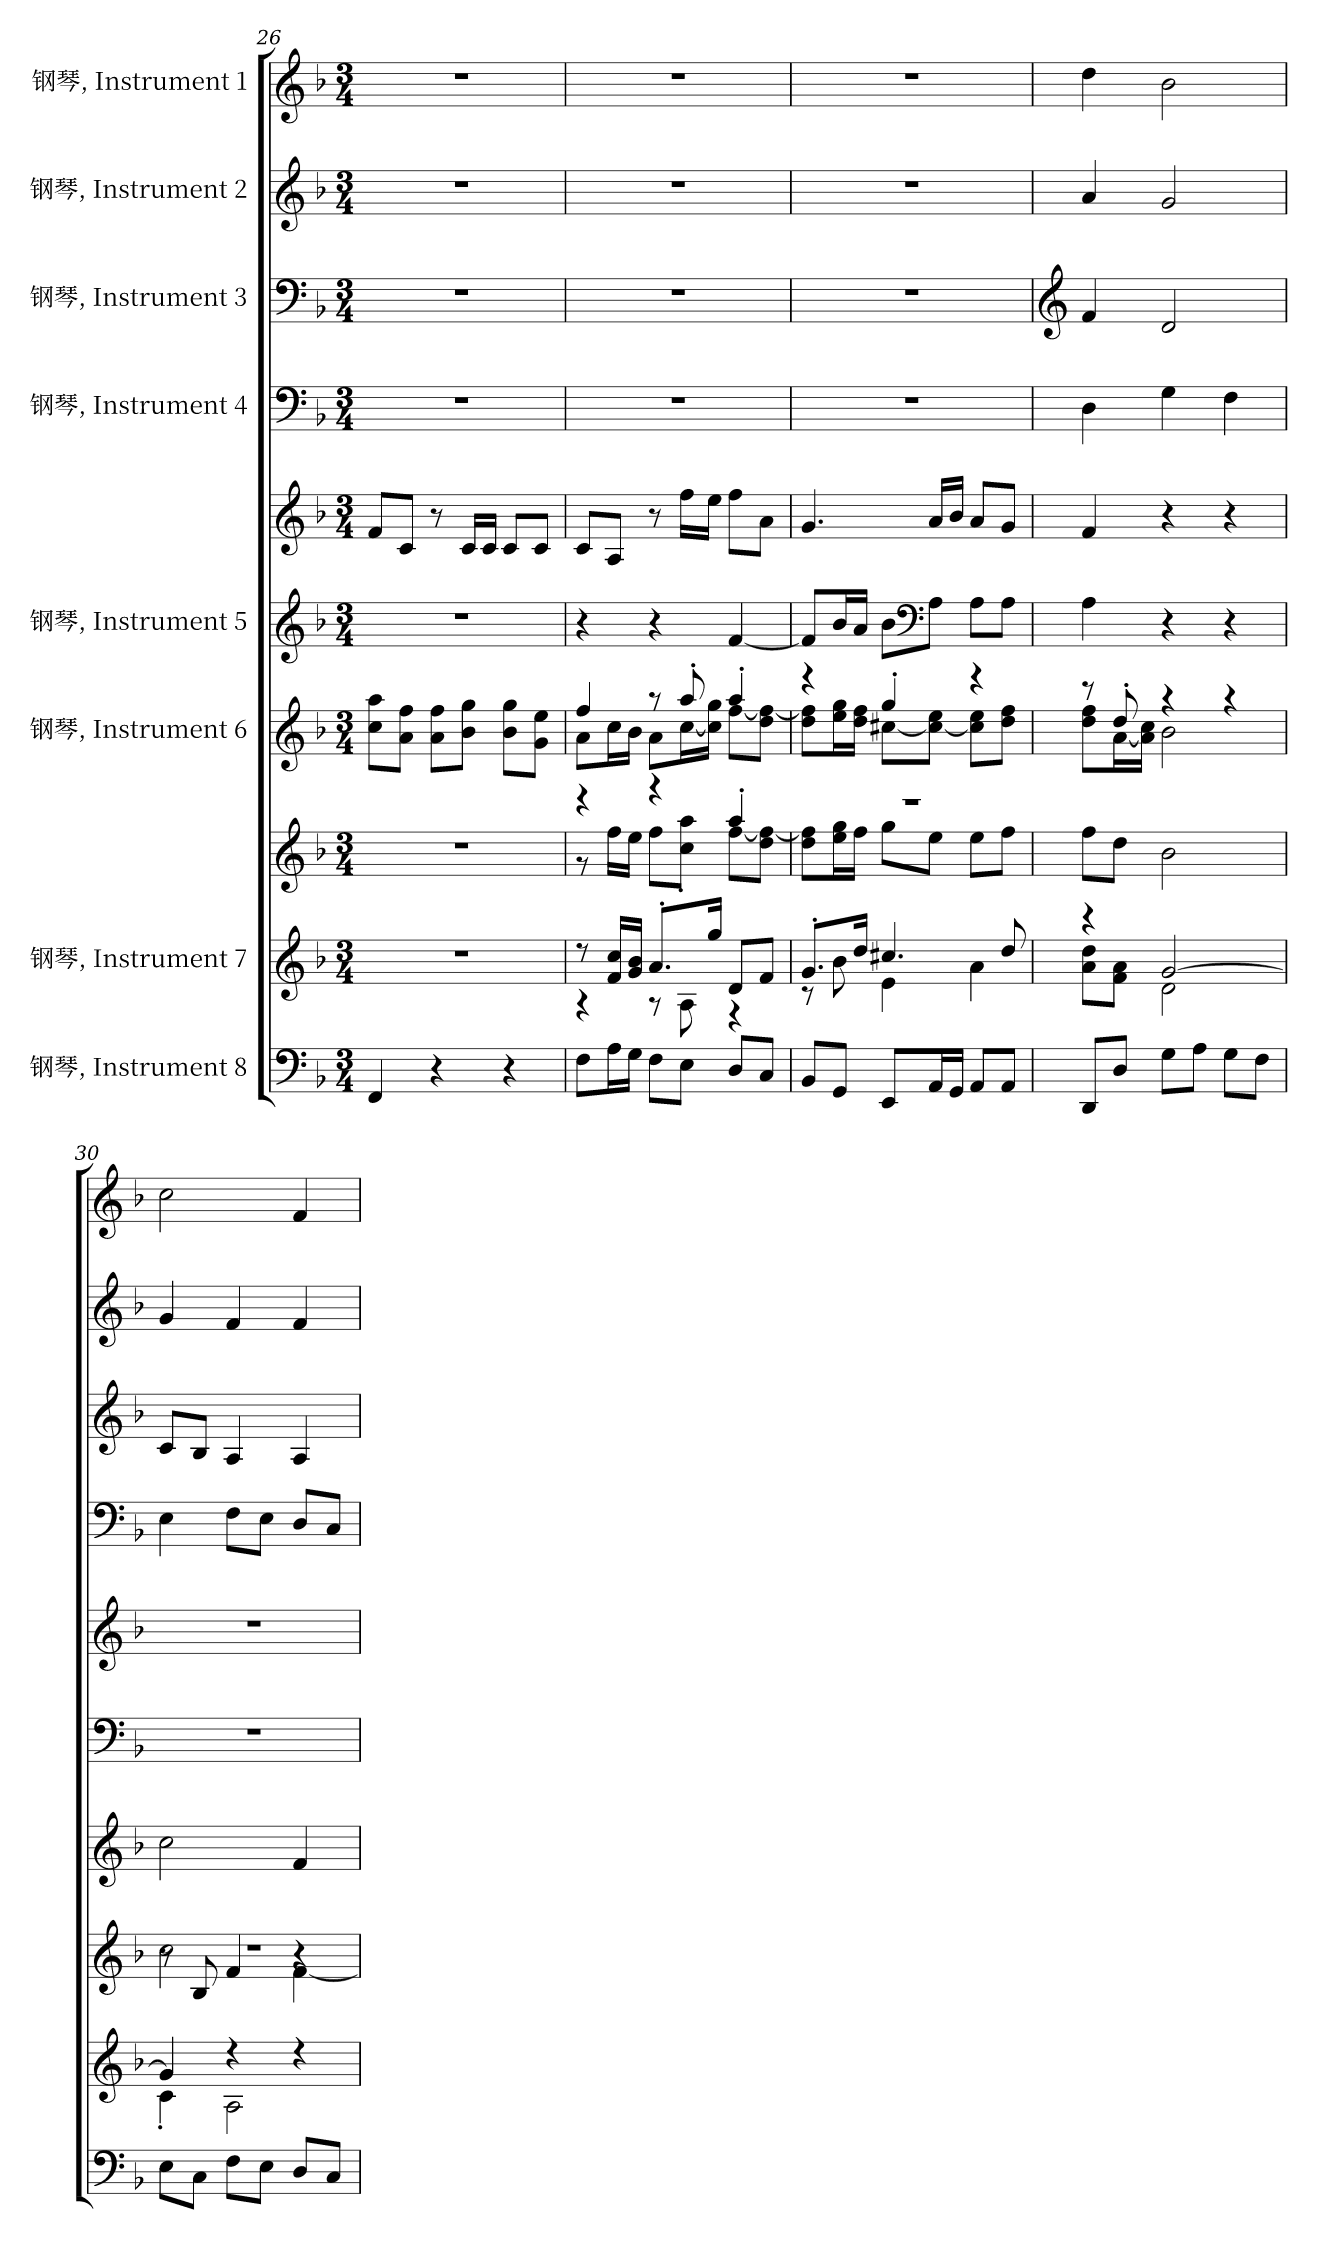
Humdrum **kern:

**kern	**kern	**kern	**kern	**kern	**kern	**kern	**kern	**kern	**kern
*part8	*part7	*part7	*part6	*part5	*part5	*part4	*part3	*part2	*part1
*staff10	*staff9	*staff8	*staff7	*staff6	*staff5	*staff4	*staff3	*staff2	*staff1
*I"钢琴, Instrument 8	*I"钢琴, Instrument 7	*	*I"钢琴, Instrument 6	*I"钢琴, Instrument 5	*	*I"钢琴, Instrument 4	*I"钢琴, Instrument 3	*I"钢琴, Instrument 2	*I"钢琴, Instrument 1
!!LO:PB:g=z
*clefF4	*clefG2	*clefG2	*clefG2	*clefG2	*clefG2	*clefF4	*clefF4	*clefG2	*clefG2
*k[b-]	*k[b-]	*k[b-]	*k[b-]	*k[b-]	*k[b-]	*k[b-]	*k[b-]	*k[b-]	*k[b-]
*M3/4	*M3/4	*M3/4	*M3/4	*M3/4	*M3/4	*M3/4	*M3/4	*M3/4	*M3/4
=26	=26	=26	=26	=26	=26	=26	=26	=26	=26
4FF/	2.r	2.r	8cc\ 8aa\L	2.r	8f/L	2.r	2.r	2.r	2.r
.	.	.	8a\ 8ff\J	.	8c/J	.	.	.	.
4r	.	.	8a\ 8ff\L	.	8r	.	.	.	.
.	.	.	8b-\ 8gg\J	.	16c/LL	.	.	.	.
.	.	.	.	.	16c/JJ	.	.	.	.
4r	.	.	8b-\ 8gg\L	.	8c/L	.	.	.	.
.	.	.	8g\ 8ee\J	.	8c/J	.	.	.	.
=27	=27	=27	=27	=27	=27	=27	=27	=27	=27
*	*^	*^	*^	*	*	*	*	*	*
8F\L	8r	4r	4r	8r	4ff/	8a\L	4r	8c/L	2.r	2.r	2.r	2.r
16A\L	16f/ 16cc/LL	.	.	16ff\LL	.	16cc\L	.	8A/J	.	.	.	.
16G\JJ	16g/ 16b-/JJ	.	.	16ee\JJ	.	16b-\JJ	.	.	.	.	.	.
8F\L	8.a'/L	8r	4r	8ff\L	8r	8a\L	4r	8r	.	.	.	.
8E\J	.	8A\	.	8cc\' 8aa\'J	8aa'/	[16cc\L	.	16ff\LL	.	.	.	.
.	16gg/Jk	.	.	.	.	16cc\] 16gg\JJ	.	16ee\JJ	.	.	.	.
8D/L	8d/L	4r	4aa'/	[8ff\L	4aa'/	[8ff\L	[4f/	8ff\L	.	.	.	.
8C/J	8f/J	.	.	8dd\ 8ff\_J	.	8dd\ 8ff\_J	.	8a\J	.	.	.	.
=28	=28	=28	=28	=28	=28	=28	=28	=28	=28	=28	=28	=28
8BB-/L	8.g'/L	8r	2.r	8dd\ 8ff\]L	4r	8dd\ 8ff\]L	8f/L]	4.g/	2.r	2.r	2.r	2.r
8GG/J	.	8b-\	.	16ee\ 16gg\L	.	16ee\ 16gg\L	16b-/L	.	.	.	.	.
.	16dd/Jk	.	.	16ff\JJ	.	16dd\ 16ff\JJ	16a/JJ	.	.	.	.	.
8EE/L	4.cc#X/	4e\	.	8gg\L	4gg'/	[8cc#X\L	8b-\L	.	.	.	.	.
*	*	*	*	*	*	*	*clefF4	*	*	*	*	*
16AA/L	.	.	.	8ee\J	.	8cc#\_ 8ee\J	8A\J	16a/LL	.	.	.	.
16GG/JJ	.	.	.	.	.	.	.	16b-/JJ	.	.	.	.
8AA/L	.	4a\	.	8ee\L	4r	8cc#\] 8ee\L	8A\L	8a/L	.	.	.	.
8AA/J	8dd/	.	.	8ff\J	.	8dd\ 8ff\J	8A\J	8g/J	.	.	.	.
*	*	*	*v	*v	*	*	*	*	*	*	*	*
=29	=29	=29	=29	=29	=29	=29	=29	=29	=29	=29	=29
*	*	*	*	*	*	*	*	*	*clefG2	*	*
8DD/L	4r	8a\ 8dd\L	8ff\L	8r	8dd\ 8ff\L	4A\	4f/	4D\	4f/	4a/	4dd\
8D/J	.	8f\ 8a\J	8dd\J	8dd'/	[16a\L	.	.	.	.	.	.
.	.	.	.	.	16a\] 16cc\JJ	.	.	.	.	.	.
8G\L	[2g/	2d\	2b-\	4r	2b-\	4r	4r	4G\	2d/	2g/	2b-\
8A\J	.	.	.	.	.	.	.	.	.	.	.
8G\L	.	.	.	4r	.	4r	4r	4F\	.	.	.
8F\J	.	.	.	.	.	.	.	.	.	.	.
*	*	*	*	*v	*v	*	*	*	*	*	*
!!LO:PB:g=z
=30	=30	=30	=30	=30	=30	=30	=30	=30	=30	=30
*	*	*	*^	*	*	*	*	*	*	*
*	*	*	*	*^	*	*	*	*	*	*	*
8E\L	4g/]	4c'\	2.r	2cc\	8r	2cc\	2.r	2.r	4E\	8c/L	4g/	2cc\
8C\J	.	.	.	.	8B-/	.	.	.	.	8B-/J	.	.
8F\L	4r	2A\	.	.	4f/	.	.	.	8F\L	4A/	4f/	.
8E\J	.	.	.	.	.	.	.	.	8E\J	.	.	.
8D/L	4r	.	.	[4f\	4r	4f/	.	.	8D/L	4A/	4f/	4f/
8C/J	.	.	.	.	.	.	.	.	8C/J	.	.	.
*	*v	*v	*	*	*	*	*	*	*	*	*	*
*	*	*v	*v	*v	*	*	*	*	*	*	*
=	=	=	=	=	=	=	=	=	=
*-	*-	*-	*-	*-	*-	*-	*-	*-	*-
